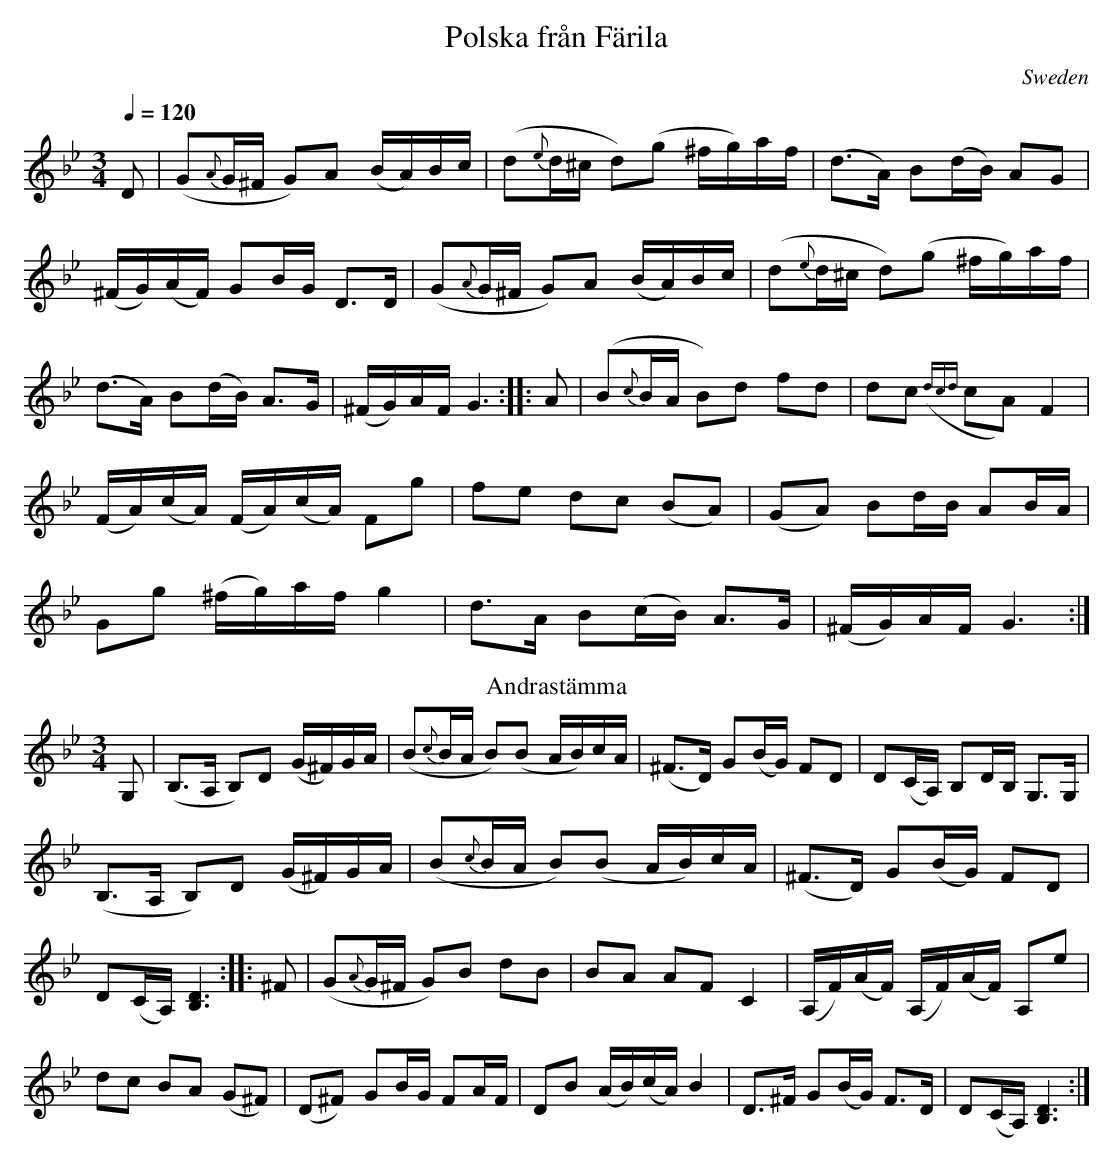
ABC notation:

X:1
T:Polska från Färila
O:Sweden
M:3/4
L:1/16
Q:1/4=120
K:Gm
D2|(G2{A}G^F G2)A2 (BA)Bc|(d2{e}d^c d2)(g2 ^fg)af|\
(d3A) B2(dB) A2G2|(^FG)(AF) G2BG D3D|\
(G2{A}G^F G2)A2 (BA)Bc|(d2{e}d^c d2)(g2 ^fg)af|\
(d3A) B2(dB) A3G|(^FG)AFG6::A2|\
(B2{c}BA B2)d2 f2d2|d2c2 ({dcd}c2A2) F4|\
(FA)(cA) (FA)(cA) F2g2|f2e2 d2c2 (B2A2)|\
(G2A2) B2dB A2BA|G2g2 (^fg)af g4|\
d3A B2(cB) A3G|(^FG)AF G6:|\
T:Andrastämma
G,2|(B,3A, B,2)D2 (G^F)GA|(B2{c}BA B2)(B2 AB)cA|\
(^F3D) G2(BG) F2D2|D2(CA,) B,2DB, G,3G,|\
(B,3A, B,2)D2 (G^F)GA|(B2{c}BA B2)(B2 AB)cA|\
(^F3D) G2(BG) F2D2|D2(CA,) [B,6D6]::^F2|\
(G2{A}G^F G2)B2 d2B2|B2A2 A2F2 C4|\
(A,F)(AF) (A,F)(AF) A,2e2|d2c2 B2A2 (G2^F2)|\
(D2^F2) G2BG F2AF|D2B2 (AB)(cA) B4|\
D3^F G2(BG) F3D|D2(CA,) [B,6D6]:|
